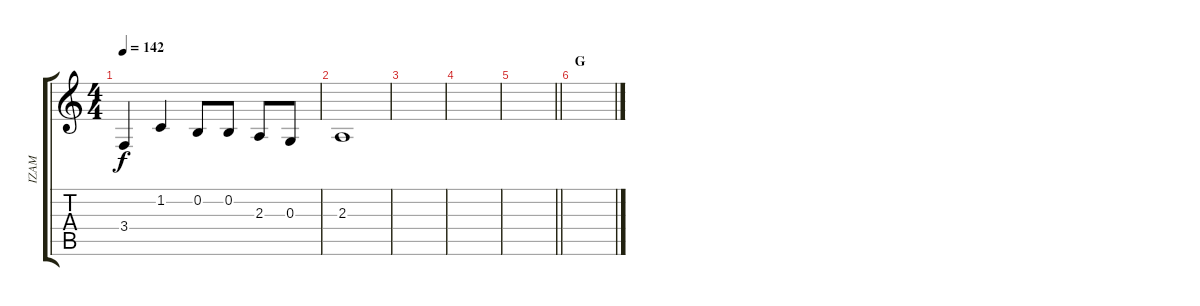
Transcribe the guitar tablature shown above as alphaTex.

\track ("IZAM" "IZAM") {instrument oboe}
\staff {score tabs}
\tuning (E4 B3 G3 D3 A2 E2) {hide}
\ts (4 4)
\tempo 142
\clef g2
\ks c
3.4.4{dy f} 1.2.4 0.2.8 0.2.8 2.3.8 0.3.8 |
2.3.1 |
|
|
\barLineRight lightlight
|
\section ("" "G")
